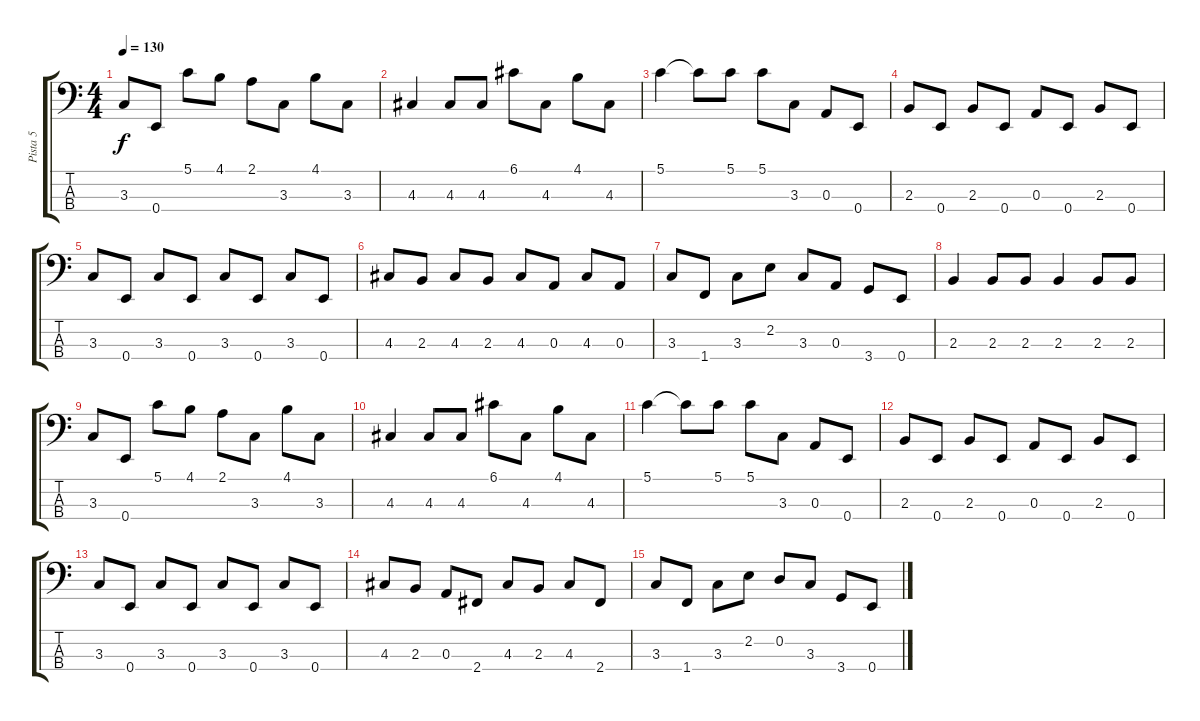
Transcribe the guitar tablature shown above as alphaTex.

\track ("Pista 5" "Pista 5") {instrument electricbassfinger}
\staff {score tabs}
\tuning (G2 D2 A1 E1) {hide}
\ts (4 4)
\tempo 130
\clef f4
\ks c
3.3.8{dy f} 0.4.8 5.1.8 4.1.8 2.1.8 3.3.8 4.1.8 3.3.8 |
4.3.4 4.3.8 4.3.8 6.1.8 4.3.8 4.1.8 4.3.8 |
5.1.4 5.1{t}.8 5.1.8 5.1.8 3.3.8 0.3.8 0.4.8 |
2.3.8 0.4.8 2.3.8 0.4.8 0.3.8 0.4.8 2.3.8 0.4.8 |
3.3.8 0.4.8 3.3.8 0.4.8 3.3.8 0.4.8 3.3.8 0.4.8 |
4.3.8 2.3.8 4.3.8 2.3.8 4.3.8 0.3.8 4.3.8 0.3.8 |
3.3.8 1.4.8 3.3.8 2.2.8 3.3.8 0.3.8 3.4.8 0.4.8 |
2.3.4 2.3.8 2.3.8 2.3.4 2.3.8 2.3.8 |
3.3.8 0.4.8 5.1.8 4.1.8 2.1.8 3.3.8 4.1.8 3.3.8 |
4.3.4 4.3.8 4.3.8 6.1.8 4.3.8 4.1.8 4.3.8 |
5.1.4 5.1{t}.8 5.1.8 5.1.8 3.3.8 0.3.8 0.4.8 |
2.3.8 0.4.8 2.3.8 0.4.8 0.3.8 0.4.8 2.3.8 0.4.8 |
3.3.8 0.4.8 3.3.8 0.4.8 3.3.8 0.4.8 3.3.8 0.4.8 |
4.3.8 2.3.8 0.3.8 2.4.8 4.3.8 2.3.8 4.3.8 2.4.8 |
3.3.8 1.4.8 3.3.8 2.2.8 0.2.8 3.3.8 3.4.8 0.4.8
